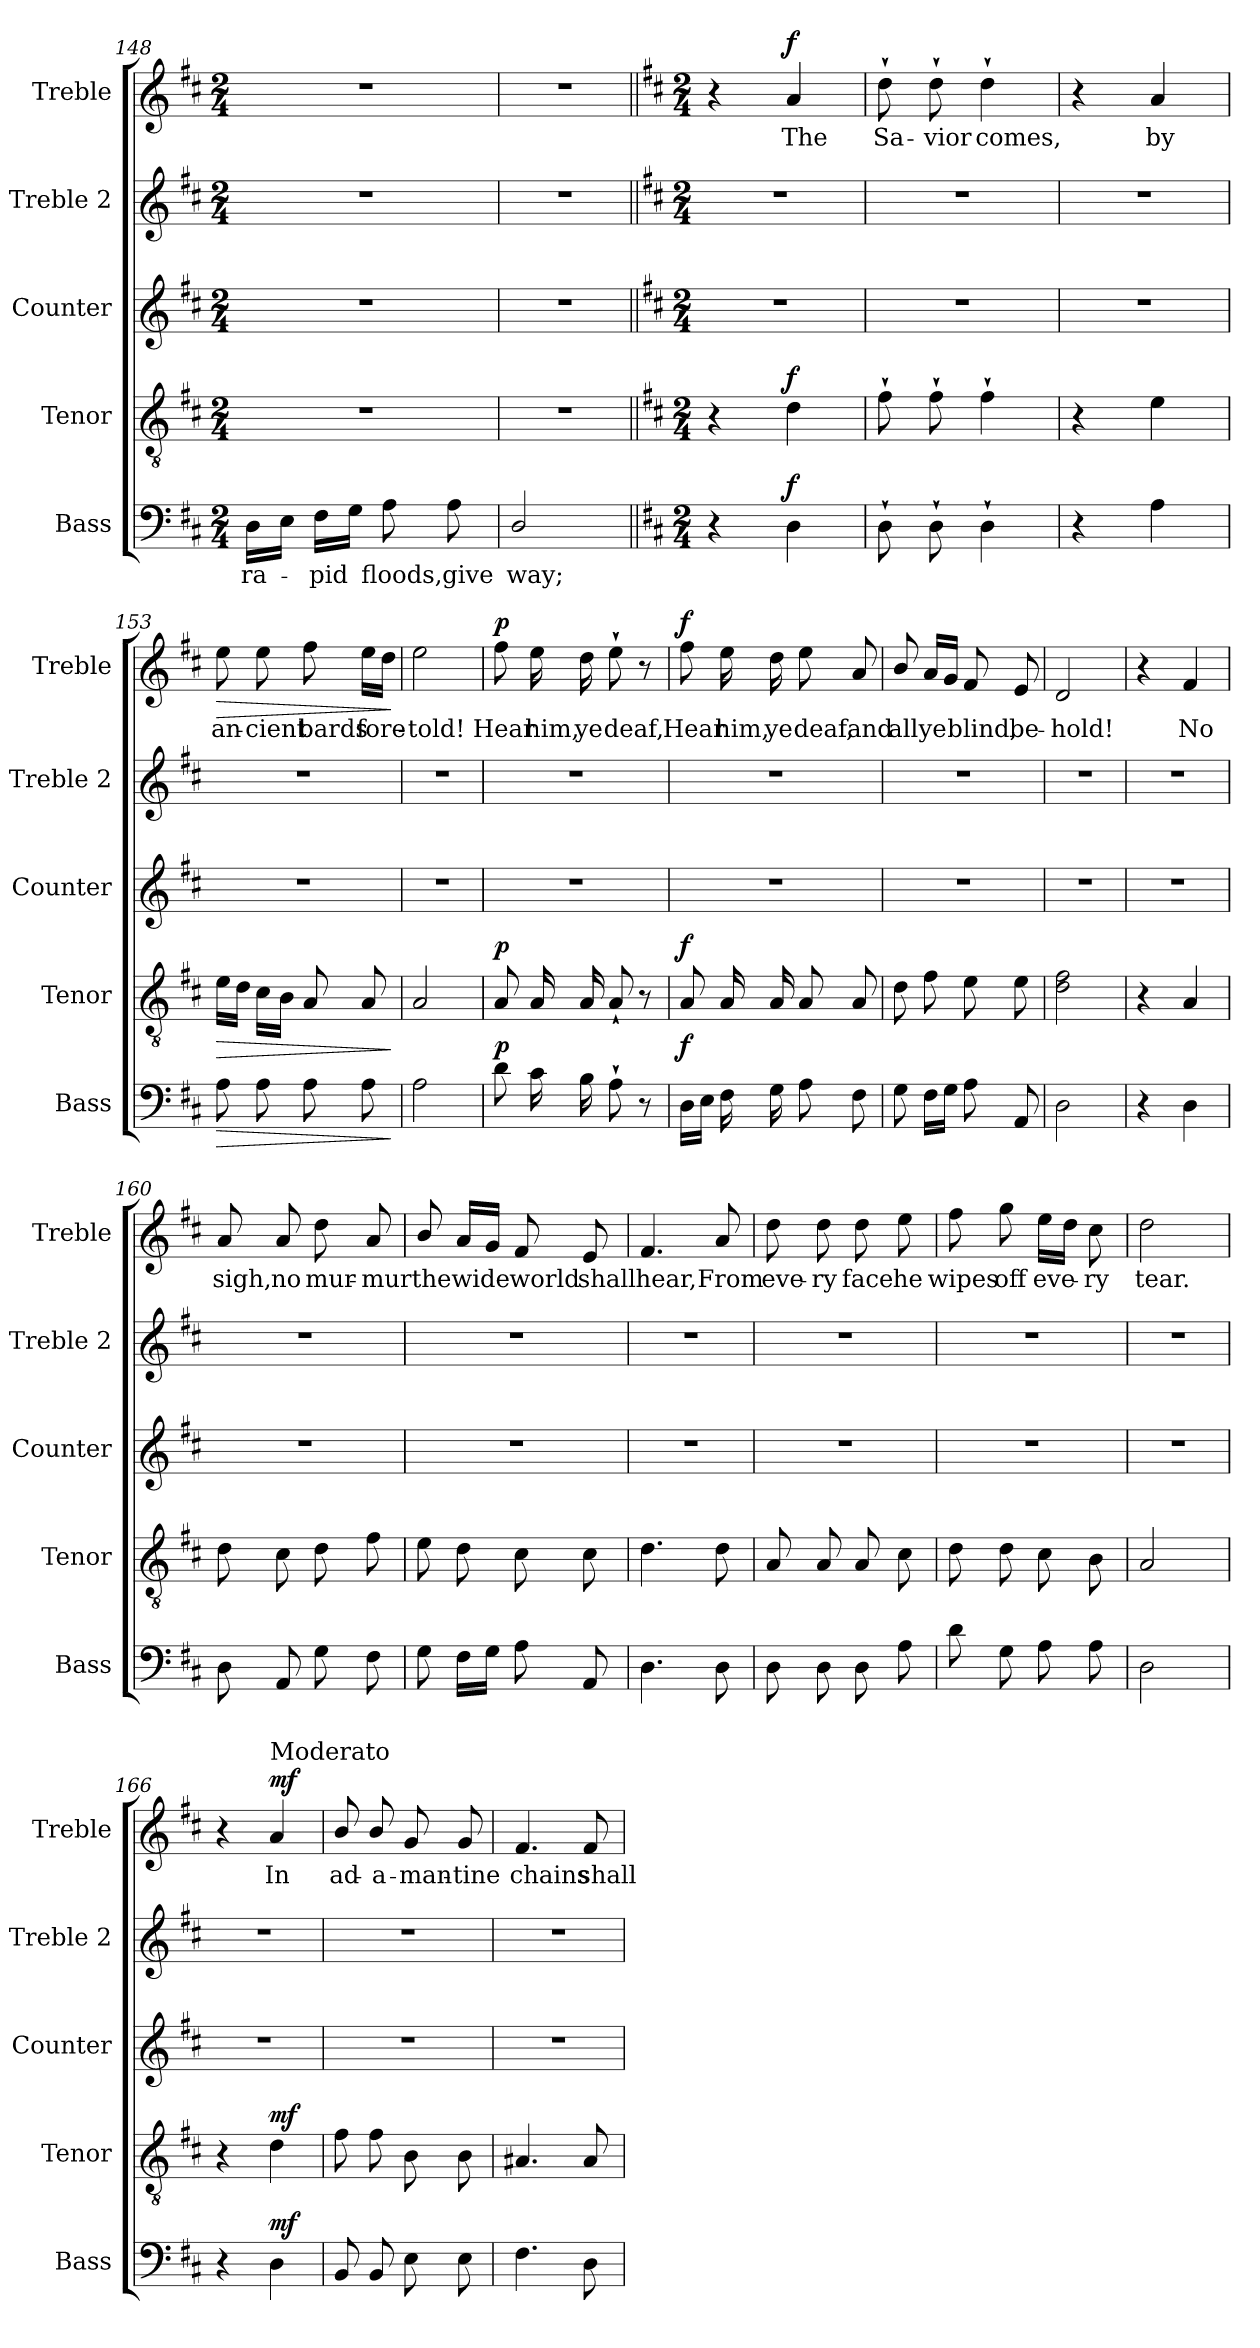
**kern	**text	**dynam	**kern	**dynam	**kern	**kern	**kern	**text	**dynam
*part5	*part5	*part5	*part4	*part4	*part3	*part2	*part1	*part1	*part1
*staff5	*staff5	*staff5	*staff4	*staff4	*staff3	*staff2	*staff1	*staff1	*staff1
*I"Bass	*	*	*I"Tenor	*	*I"Counter	*I"Treble 2	*I"Treble	*	*
*I'Bass	*	*	*I'Tenor	*	*I'Counter	*I'Treble 2	*I'Treble	*	*
*clefF4	*	*	*clefGv2	*	*clefG2	*clefG2	*clefG2	*	*
*k[f#c#]	*	*	*k[f#c#]	*	*k[f#c#]	*k[f#c#]	*k[f#c#]	*	*
*M2/4	*	*	*M2/4	*	*M2/4	*M2/4	*M2/4	*	*
=148	=148	=148	=148	=148	=148	=148	=148	=148	=148
16D\LL	ra-	.	2r	.	2r	2r	2r	.	.
16E\JJ	.	.	.	.	.	.	.	.	.
16F#\LL	-pid	.	.	.	.	.	.	.	.
16G\JJ	.	.	.	.	.	.	.	.	.
8A\	floods,	.	.	.	.	.	.	.	.
8A\	give	.	.	.	.	.	.	.	.
=149	=149	=149	=149	=149	=149	=149	=149	=149	=149
2D/	way;	.	2r	.	2r	2r	2r	.	.
=150||	=150||	=150||	=150||	=150||	=150||	=150||	=150||	=150||	=150||
*k[f#c#]	*	*	*k[f#c#]	*	*k[f#c#]	*k[f#c#]	*k[f#c#]	*	*
*M2/4	*	*	*M2/4	*	*M2/4	*M2/4	*M2/4	*	*
4r	.	.	4r	.	2r	2r	4r	.	.
!	!	!LO:DY:a	!	!LO:DY:a	!	!	!	!	!LO:DY:a
4D\	.	f	4d\	f	.	.	4a/	The	f
=151	=151	=151	=151	=151	=151	=151	=151	=151	=151
8D`\	.	.	8f#`\	.	2r	2r	8dd`\	Sa-	.
8D`\	.	.	8f#`\	.	.	.	8dd`\	-vior	.
4D`\	.	.	4f#`\	.	.	.	4dd`\	comes,	.
=152	=152	=152	=152	=152	=152	=152	=152	=152	=152
4r	.	.	4r	.	2r	2r	4r	.	.
4A\	.	.	4e\	.	.	.	4a/	by	.
!!LO:LB:g=z
=153	=153	=153	=153	=153	=153	=153	=153	=153	=153
!	!	!LO:HP:b	!	!LO:HP:b	!	!	!	!	!LO:HP:b
8A\	.	>	16e\LL	>	2r	2r	8ee\	an-	>
.	.	.	16d\JJ	.	.	.	.	.	.
8A\	.	.	16c#\LL	.	.	.	8ee\	-cient	.
.	.	.	16B\JJ	.	.	.	.	.	.
8A\	.	.	8A/	.	.	.	8ff#\	bards	.
8A\	.	.	8A/	.	.	.	16ee\LL	fore-	.
.	.	.	.	.	.	.	16dd\JJ	.	.
.	.	]	.	]	.	.	.	.	]
=154	=154	=154	=154	=154	=154	=154	=154	=154	=154
2A\	.	.	2A/	.	2r	2r	2ee\	-told!	.
=155	=155	=155	=155	=155	=155	=155	=155	=155	=155
!	!	!LO:DY:a	!	!LO:DY:a	!	!	!	!	!LO:DY:a
8d\	.	p	8A/	p	2r	2r	8ff#\	Hear	p
16c#\	.	.	16A/	.	.	.	16ee\	him,	.
16B\	.	.	16A/	.	.	.	16dd\	ye	.
8A`\	.	.	8A`/	.	.	.	8ee`\	deaf,	.
8r	.	.	8r	.	.	.	8r	.	.
=156	=156	=156	=156	=156	=156	=156	=156	=156	=156
!	!	!LO:DY:a	!	!LO:DY:a	!	!	!	!	!LO:DY:a
16D\LL	.	f	8A/	f	2r	2r	8ff#\	Hear	f
16E\JJ	.	.	.	.	.	.	.	.	.
16F#\	.	.	16A/	.	.	.	16ee\	him,	.
16G\	.	.	16A/	.	.	.	16dd\	ye	.
8A\	.	.	8A/	.	.	.	8ee\	deaf,	.
8F#\	.	.	8A/	.	.	.	8a/	and	.
=157	=157	=157	=157	=157	=157	=157	=157	=157	=157
8G\	.	.	8d\	.	2r	2r	8b/	all	.
16F#\LL	.	.	8f#\	.	.	.	16a/LL	ye	.
16G\JJ	.	.	.	.	.	.	16g/JJ	.	.
8A\	.	.	8e\	.	.	.	8f#/	blind,	.
8AA/	.	.	8e\	.	.	.	8e/	be-	.
=158	=158	=158	=158	=158	=158	=158	=158	=158	=158
2D\	.	.	2d\ 2f#\	.	2r	2r	2d/	-hold!	.
!!LO:PB:g=z
=159	=159	=159	=159	=159	=159	=159	=159	=159	=159
4r	.	.	4r	.	2r	2r	4r	.	.
4D\	.	.	4A/	.	.	.	4f#/	No	.
=160	=160	=160	=160	=160	=160	=160	=160	=160	=160
8D\	.	.	8d\	.	2r	2r	8a/	sigh,	.
8AA/	.	.	8c#\	.	.	.	8a/	no	.
8G\	.	.	8d\	.	.	.	8dd\	mur-	.
8F#\	.	.	8f#\	.	.	.	8a/	-mur	.
=161	=161	=161	=161	=161	=161	=161	=161	=161	=161
8G\	.	.	8e\	.	2r	2r	8b/	the	.
16F#\LL	.	.	8d\	.	.	.	16a/LL	wide	.
16G\JJ	.	.	.	.	.	.	16g/JJ	.	.
8A\	.	.	8c#\	.	.	.	8f#/	world	.
8AA/	.	.	8c#\	.	.	.	8e/	shall	.
=162	=162	=162	=162	=162	=162	=162	=162	=162	=162
4.D\	.	.	4.d\	.	2r	2r	4.f#/	hear,	.
8D\	.	.	8d\	.	.	.	8a/	From	.
=163	=163	=163	=163	=163	=163	=163	=163	=163	=163
8D\	.	.	8A/	.	2r	2r	8dd\	eve-	.
8D\	.	.	8A/	.	.	.	8dd\	-ry	.
8D\	.	.	8A/	.	.	.	8dd\	face	.
8A\	.	.	8c#\	.	.	.	8ee\	he	.
=164	=164	=164	=164	=164	=164	=164	=164	=164	=164
8d\	.	.	8d\	.	2r	2r	8ff#\	wipes	.
8G\	.	.	8d\	.	.	.	8gg\	off	.
8A\	.	.	8c#\	.	.	.	16ee\LL	eve-	.
.	.	.	.	.	.	.	16dd\JJ	.	.
8A\	.	.	8B\	.	.	.	8cc#\	-ry	.
=165	=165	=165	=165	=165	=165	=165	=165	=165	=165
2D\	.	.	2A/	.	2r	2r	2dd\	tear.	.
!!LO:LB:g=z
=166	=166	=166	=166	=166	=166	=166	=166	=166	=166
4r	.	.	4r	.	2r	2r	4r	.	.
*	*	*	*	*	*	*	*MM70	*	*
!	!	!	!	!	!	!	!LO:TX:a:t=Moderato	!	!
!	!	!LO:DY:a	!	!LO:DY:a	!	!	!	!	!LO:DY:a
4D\	.	mf	4d\	mf	.	.	4a/	In	mf
=167	=167	=167	=167	=167	=167	=167	=167	=167	=167
8BB/	.	.	8f#\	.	2r	2r	8b/	ad-	.
8BB/	.	.	8f#\	.	.	.	8b/	-a-	.
8E\	.	.	8B\	.	.	.	8g/	-man-	.
8E\	.	.	8B\	.	.	.	8g/	-tine	.
=168	=168	=168	=168	=168	=168	=168	=168	=168	=168
4.F#\	.	.	4.A#X/	.	2r	2r	4.f#/	chains	.
8D\	.	.	8A#/	.	.	.	8f#/	shall	.
=	=	=	=	=	=	=	=	=	=
*-	*-	*-	*-	*-	*-	*-	*-	*-	*-
